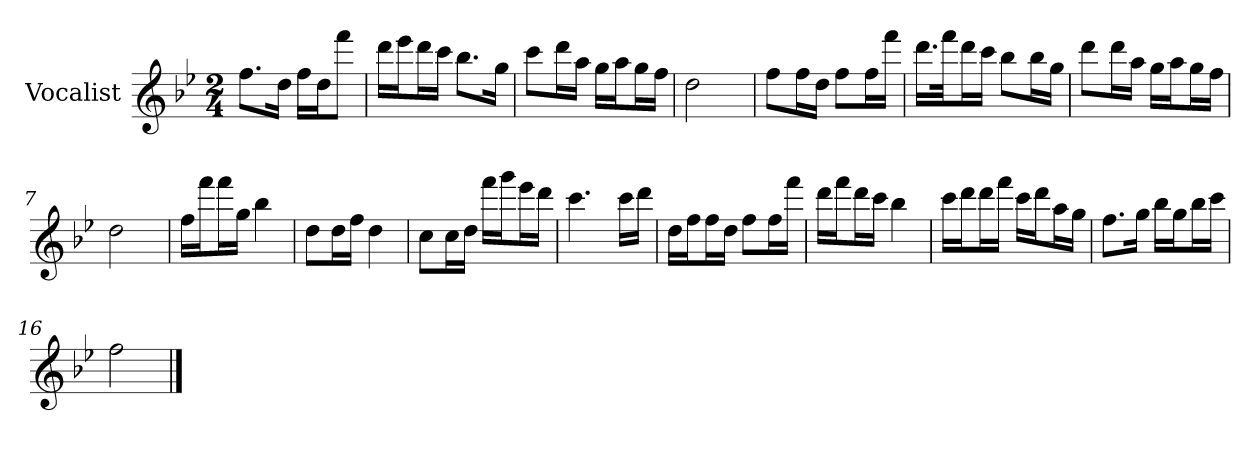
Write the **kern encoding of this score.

**kern
*part1
*staff1
*I"Vocalist
*k[b-e-]
*B-:
*M2/4
=
8.ffL
16ddJk
16ffLL
16ddJ
8fffJ
=1
16dddLL
16eee-J
16dddL
16cccJJ
8.bb-L
16ggJk
=2
8cccL
16dddL
16aaJJ
16ggLL
16aaJ
16ggL
16ffJJ
=3
2dd
=4
8ffL
16ffL
16ddJJ
8ffL
16ffL
16fffJJ
=5
16.dddLL
32fffJk
16dddL
16cccJJ
8bb-L
16bb-L
16ggJJ
=6
8dddL
16dddL
16aaJJ
16ggLL
16aaJ
16ggL
16ffJJ
=7
2dd
=8
16ffLL
16fffJ
16fffL
16ggJJ
4bb-
=9
8ddL
16ddL
16ffJJ
4dd
=10
8ccL
16ccL
16ddJJ
16fffLL
16gggJ
16eee-L
16dddJJ
=11
4.ccc
16cccLL
16dddJJ
=12
16ddLL
16ffJ
16ffL
16ddJJ
8ffL
16ffL
16fffJJ
=13
16dddLL
16fffJ
16dddL
16cccJJ
4bb-
=14
16cccLL
16dddJ
16dddL
16fffJJ
16cccLL
16dddJ
16aaL
16ggJJ
=15
8.ffL
16ggJk
16bb-LL
16ggJ
16bb-L
16cccJJ
=16
2ff
==
*-
